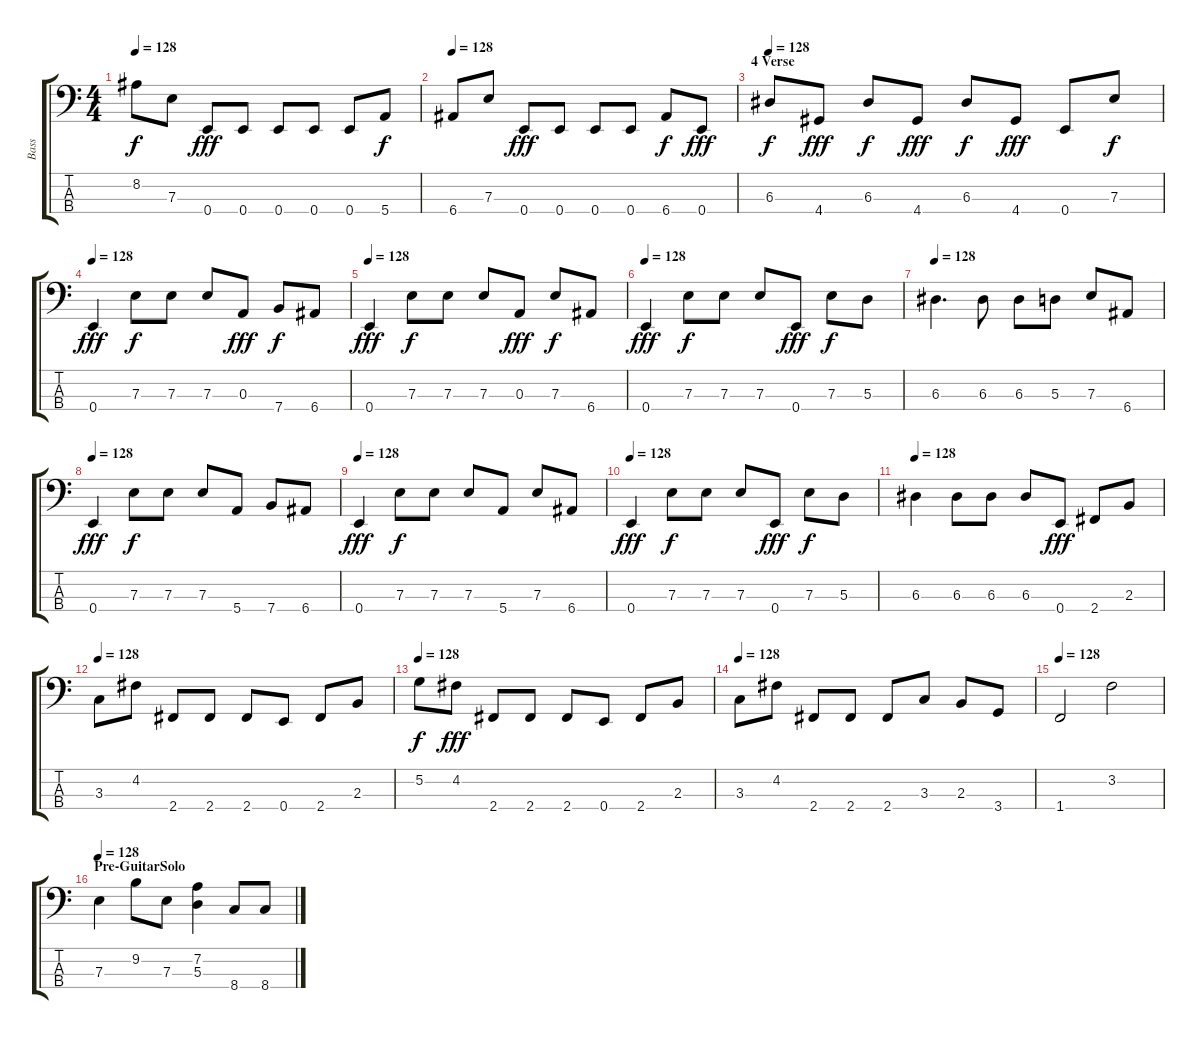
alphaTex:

\track ("Bass" "Bass") {instrument electricbasspick}
\staff {score tabs}
\tuning (G2 D2 A1 E1) {hide}
\ts (4 4)
\tempo 128
\clef f4
\ks c
8.2.8{dy f} 7.3.8 0.4.8{dy fff} 0.4.8 0.4.8 0.4.8 0.4.8 5.4.8{dy f} |
\tempo 128
6.4.8 7.3.8 0.4.8{dy fff} 0.4.8 0.4.8 0.4.8 6.4.8{dy f} 0.4.8{dy fff} |
\section ("" "4 Verse")
\tempo 128
6.3.8{dy f} 4.4.8{dy fff} 6.3.8{dy f} 4.4.8{dy fff} 6.3.8{dy f} 4.4.8{dy fff} 0.4.8 7.3.8{dy f} |
\tempo 128
0.4.4{dy fff} 7.3.8{dy f} 7.3.8 7.3.8 0.3.8{dy fff} 7.4.8{dy f} 6.4.8 |
\tempo 128
0.4.4{dy fff} 7.3.8{dy f} 7.3.8 7.3.8 0.3.8{dy fff} 7.3.8{dy f} 6.4.8 |
\tempo 128
0.4.4{dy fff} 7.3.8{dy f} 7.3.8 7.3.8 0.4.8{dy fff} 7.3.8{dy f} 5.3.8 |
\tempo 128
6.3.4{d} 6.3.8 6.3.8 5.3.8 7.3.8 6.4.8 |
\tempo 128
0.4.4{dy fff} 7.3.8{dy f} 7.3.8 7.3.8 5.4.8 7.4.8 6.4.8 |
\tempo 128
0.4.4{dy fff} 7.3.8{dy f} 7.3.8 7.3.8 5.4.8 7.3.8 6.4.8 |
\tempo 128
0.4.4{dy fff} 7.3.8{dy f} 7.3.8 7.3.8 0.4.8{dy fff} 7.3.8{dy f} 5.3.8 |
\tempo 128
6.3.4 6.3.8 6.3.8 6.3.8 0.4.8{dy fff} 2.4.8 2.3.8 |
\tempo 128
3.3.8 4.2.8 2.4.8 2.4.8 2.4.8 0.4.8 2.4.8 2.3.8 |
\tempo 128
5.2.8{dy f} 4.2.8{dy fff} 2.4.8 2.4.8 2.4.8 0.4.8 2.4.8 2.3.8 |
\tempo 128
3.3.8 4.2.8 2.4.8 2.4.8 2.4.8 3.3.8 2.3.8 3.4.8 |
\tempo 128
1.4.2 3.2.2 |
\section ("" "Pre-GuitarSolo")
\tempo 128
7.3.4 9.2.8 7.3.8 (7.2 5.3).4 8.4.8 8.4.8
